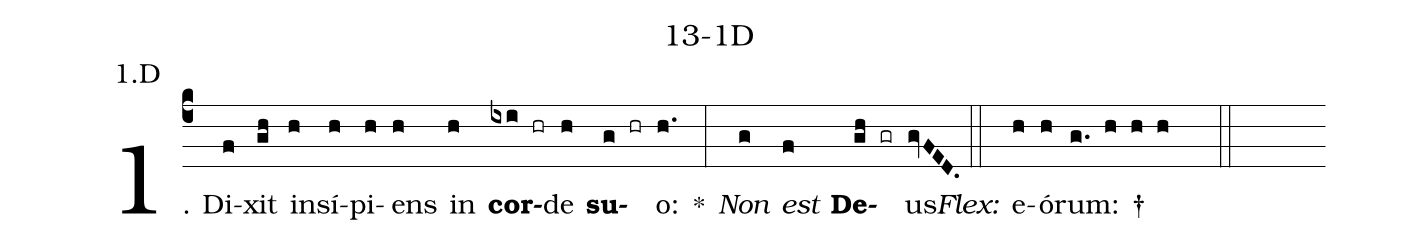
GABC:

name: 13-1D;
annotation: 1.D;
%%
(c4)1. Di(f)xit(gh) in(h)sí(h)pi(h)ens(h) in(h) <b>cor</b>(ixi hr)de(h) <b>su</b>(g hr)o:(h.) *(:) <i>Non</i>(g) <i>est</i>(f) <b>De</b>(gh gr)us.(gvFED.) (::)
<i>Flex:</i>()  e(h)ó(h)rum: †(g. h h h  ::)
